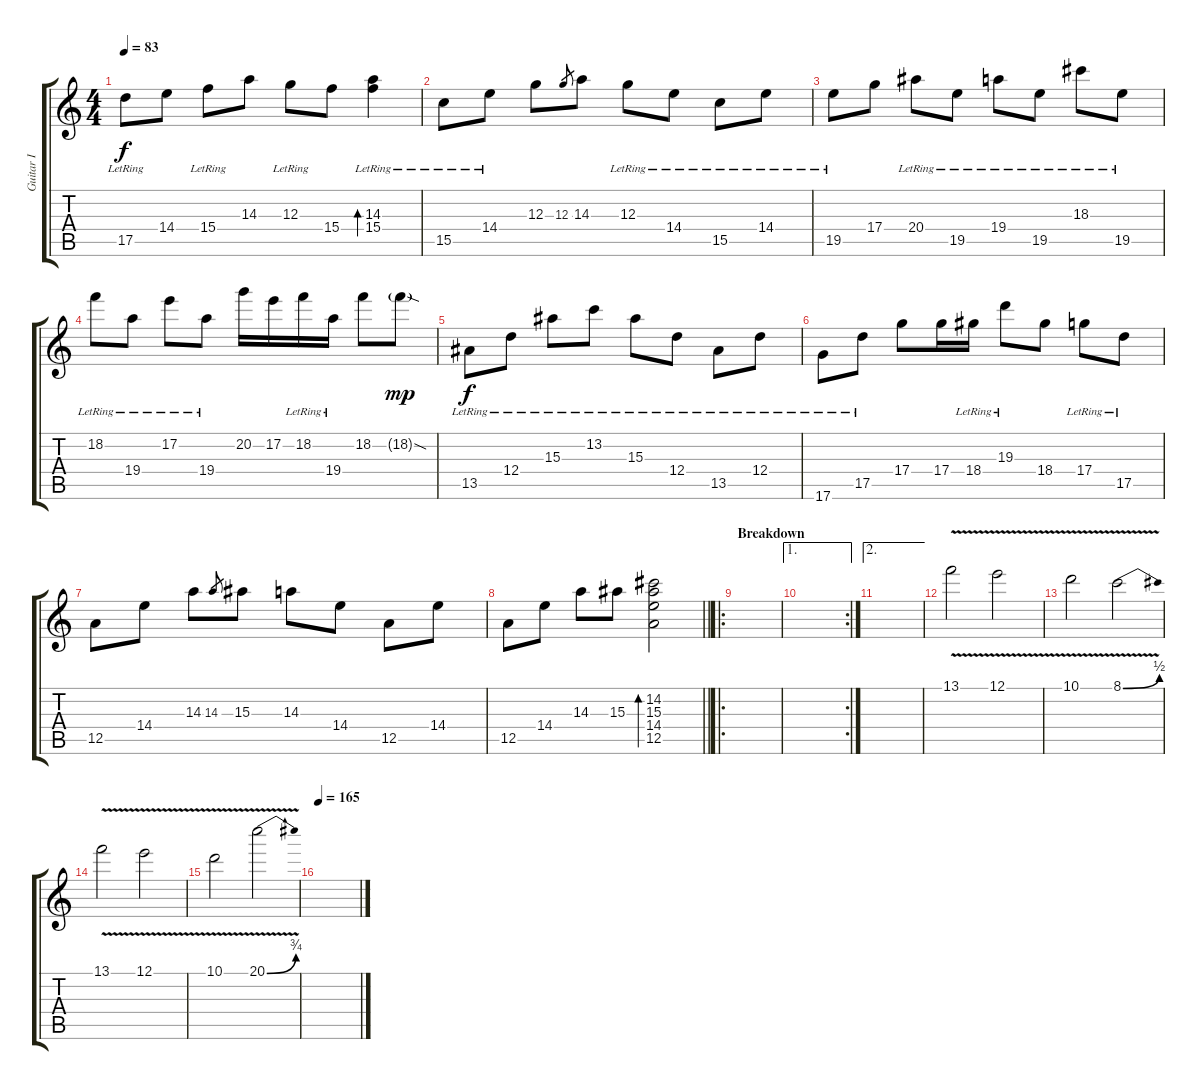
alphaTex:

\track ("Guitar I" "Guitar I") {instrument distortionguitar}
\staff {score tabs}
\tuning (E4 B3 G3 D3 A2 D2) {hide}
\ts (4 4)
\tempo 83
\clef g2
\ks c
17.5{lr}.8{dy f} 14.4.8 15.4{lr}.8 14.3.8 12.3{lr}.8 15.4.8 (14.3{lr} 15.4{lr}).4{bd 60} |
15.5{lr}.8 14.4{lr}.8 12.3.8 12.3.8{gr} 14.3.8 12.3{lr}.8 14.4{lr}.8 15.5{lr}.8 14.4{lr}.8 |
19.5{lr}.8 17.4.8 20.4{lr}.8 19.5{lr}.8 19.4{lr}.8 19.5{lr}.8 18.3{lr}.8 19.5{lr}.8 |
18.2{lr}.8 19.4{lr}.8 17.2{lr}.8 19.4{lr}.8 20.2.16 17.2.16 18.2{lr}.16 19.4{lr}.16 18.2.8 18.2{sod g}.8{dy mp} |
13.5{lr}.8{dy f} 12.4{lr}.8 15.3{lr}.8 13.2{lr}.8 15.3{lr}.8 12.4{lr}.8 13.5{lr}.8 12.4{lr}.8 |
17.6{lr}.8 17.5{lr}.8 17.4.8 17.4.16 18.4{lr}.16 19.3{lr}.8 18.4.8 17.4{lr}.8 17.5{lr}.8 |
12.5.8 14.4.8 14.3.8 14.3.8{gr} 15.3.8 14.3.8 14.4.8 12.5.8 14.4.8 |
\barLineRight lightlight
12.5.8 14.4.8 14.3.8 15.3.8 (14.2 15.3 14.4 12.5).2{bd 60} |
\ro
\section ("" "Breakdown")
|
\ae 1
\rc 2
|
\ae 2
|
13.1{v}.2{instrument distortionguitar} 12.1{v}.2 |
10.1{v}.2 8.1{be (bend 0 0 60 2) v}.2 |
13.1{v}.2 12.1{v}.2 |
10.1{v}.2 20.1{be (bend 0 0 60 3) v}.2 |
\tempo 165
